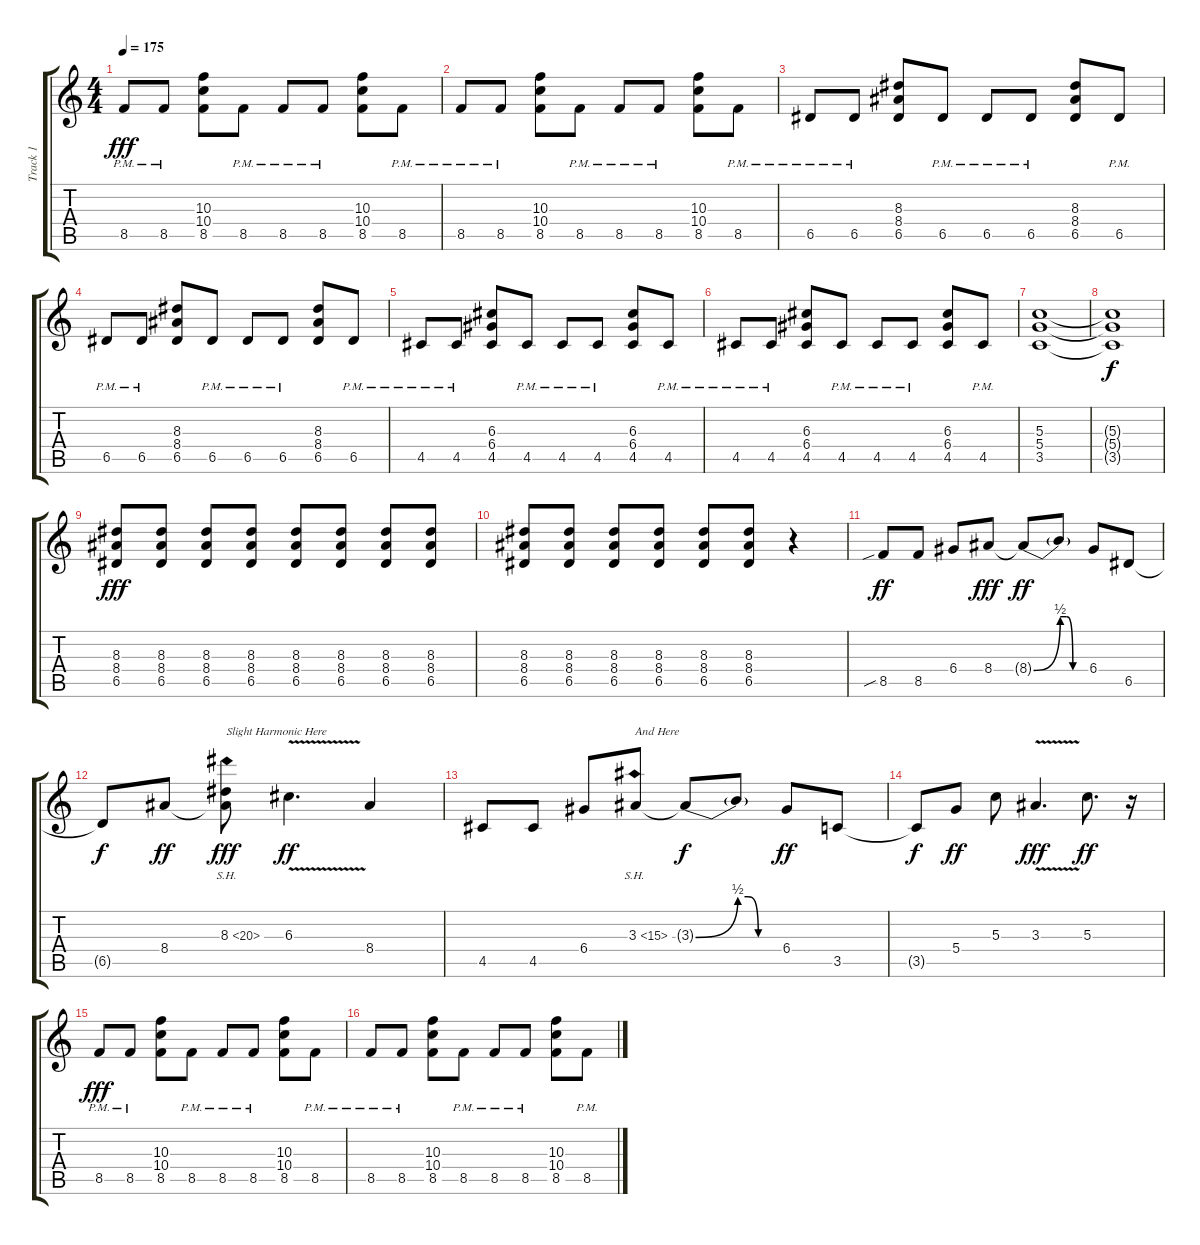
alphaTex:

\track ("Track 1" "Track 1") {instrument overdrivenguitar}
\staff {score tabs}
\tuning (E4 B3 G3 D3 A2 E2) {hide}
\ts (4 4)
\tempo 175
\clef g2
\ks c
8.5{pm}.8{dy fff} 8.5{pm}.8 (10.3 10.4 8.5).8 8.5{pm}.8 8.5{pm}.8 8.5{pm}.8 (10.3 10.4 8.5).8 8.5{pm}.8 |
8.5{pm}.8 8.5{pm}.8 (10.3 10.4 8.5).8 8.5{pm}.8 8.5{pm}.8 8.5{pm}.8 (10.3 10.4 8.5).8 8.5{pm}.8 |
6.5{pm}.8 6.5{pm}.8 (8.3 8.4 6.5).8 6.5{pm}.8 6.5{pm}.8 6.5{pm}.8 (8.3 8.4 6.5).8 6.5{pm}.8 |
6.5{pm}.8 6.5{pm}.8 (8.3 8.4 6.5).8 6.5{pm}.8 6.5{pm}.8 6.5{pm}.8 (8.3 8.4 6.5).8 6.5{pm}.8 |
4.5{pm}.8 4.5{pm}.8 (6.3 6.4 4.5).8 4.5{pm}.8 4.5{pm}.8 4.5{pm}.8 (6.3 6.4 4.5).8 4.5{pm}.8 |
4.5{pm}.8 4.5{pm}.8 (6.3 6.4 4.5).8 4.5{pm}.8 4.5{pm}.8 4.5{pm}.8 (6.3 6.4 4.5).8 4.5{pm}.8 |
(5.3 5.4 3.5).1 |
(5.3{t} 5.4{t} 3.5{t}).1{dy f} |
(8.3 8.4 6.5).8{dy fff} (8.3 8.4 6.5).8 (8.3 8.4 6.5).8 (8.3 8.4 6.5).8 (8.3 8.4 6.5).8 (8.3 8.4 6.5).8 (8.3 8.4 6.5).8 (8.3 8.4 6.5).8 |
(8.3 8.4 6.5).8 (8.3 8.4 6.5).8 (8.3 8.4 6.5).8 (8.3 8.4 6.5).8 (8.3 8.4 6.5).8 (8.3 8.4 6.5).8 r.4 |
8.5{sib}.8{dy ff} 8.5.8 6.4.8 8.4.8{dy fff} 8.4{be (bend 0 0 60 2) t}.8{dy ff} 8.4{be (custom 0 2 15 2 30 0 60 0) t}.8 6.4.8 6.5.8 |
6.5{t}.8{dy f} 8.4.8{dy ff} (8.3{sh 12} 8.4{t}).8{txt "Slight Harmonic Here" dy fff} 6.3{v}.4{d dy ff} 8.4.4 |
4.5.8 4.5.8 6.4.8 3.3{sh 12}.8{txt "And Here"} 3.3{be (bend 0 0 60 2) t}.8{dy f} 3.3{be (custom 0 2 15 2 30 0 60 0) t}.8 6.4.8{dy ff} 3.5.8 |
3.5{t}.8{dy f} 5.4.8{dy ff} 5.3.8 3.3{v}.4{d dy fff} 5.3.8{d dy ff} r.16 |
8.5{pm}.8{dy fff} 8.5{pm}.8 (10.3 10.4 8.5).8 8.5{pm}.8 8.5{pm}.8 8.5{pm}.8 (10.3 10.4 8.5).8 8.5{pm}.8 |
8.5{pm}.8 8.5{pm}.8 (10.3 10.4 8.5).8 8.5{pm}.8 8.5{pm}.8 8.5{pm}.8 (10.3 10.4 8.5).8 8.5{pm}.8
